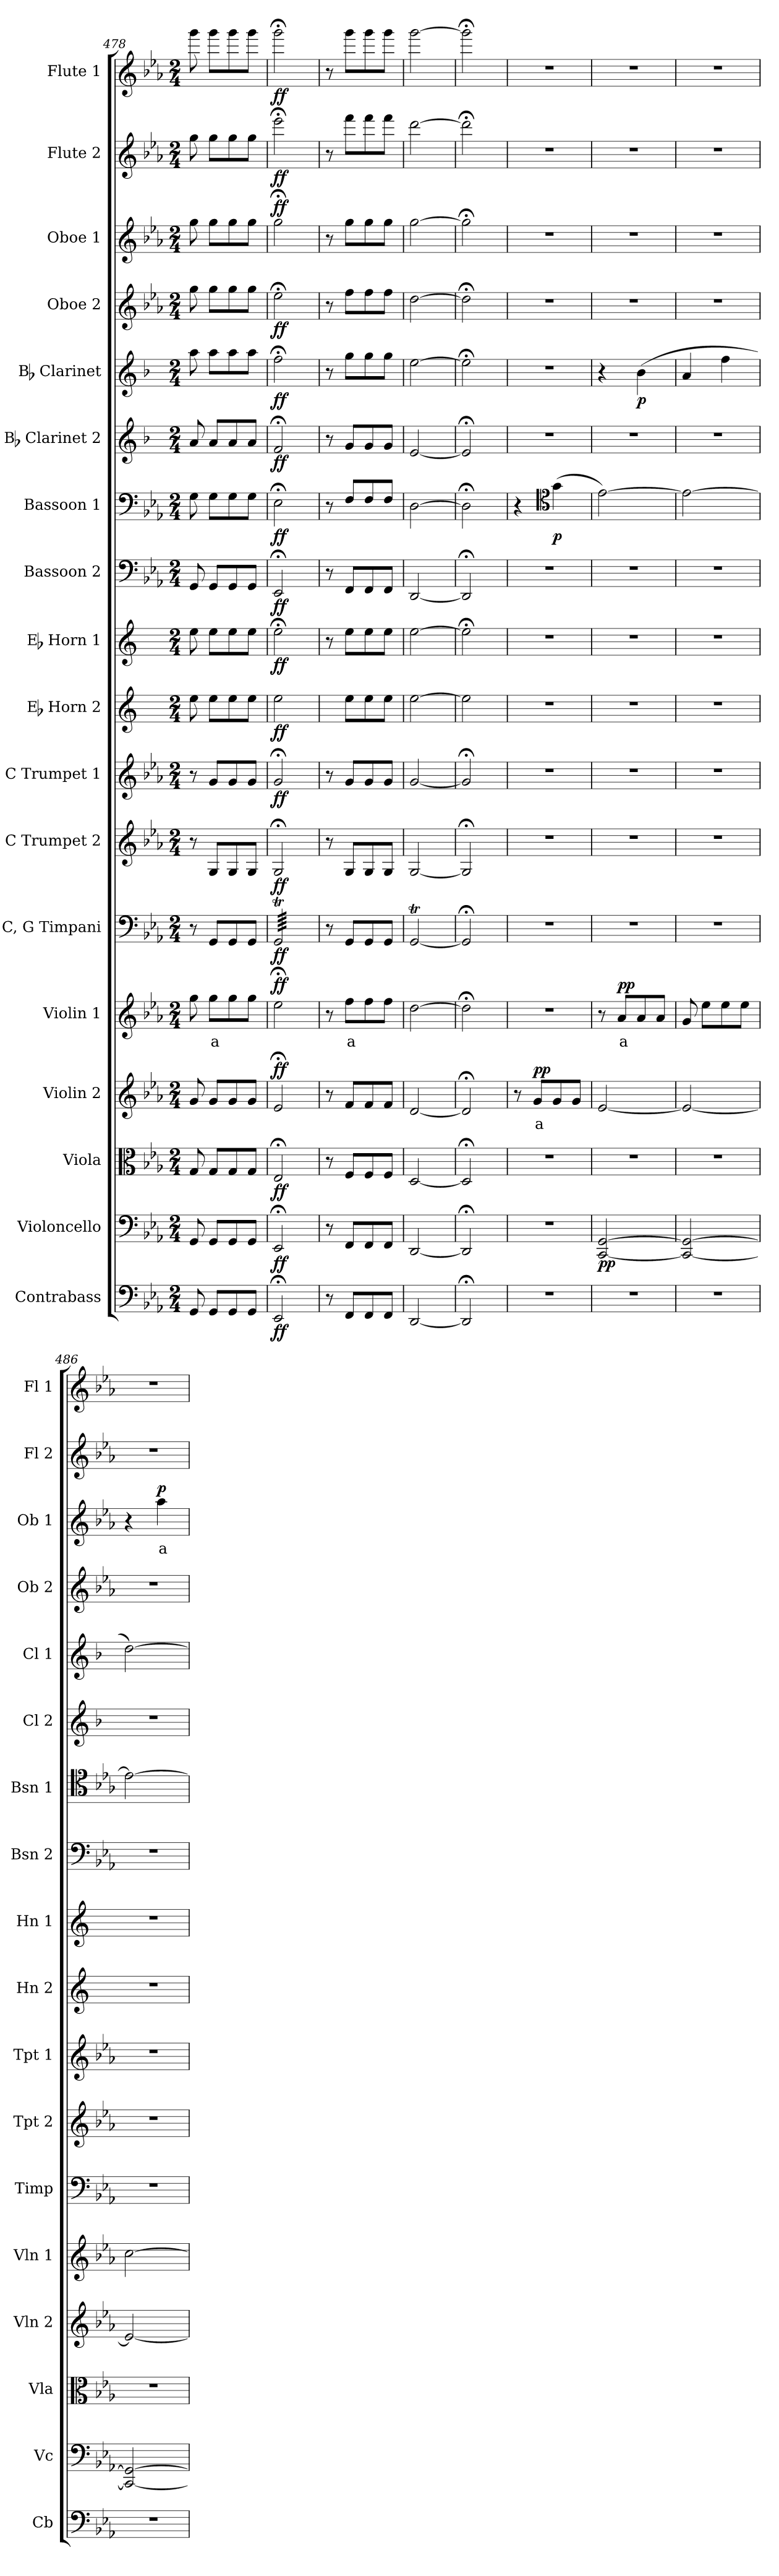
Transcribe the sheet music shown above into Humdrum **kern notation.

**kern	**dynam	**kern	**dynam	**kern	**dynam	**kern	**text	**dynam	**kern	**text	**dynam	**kern	**dynam	**kern	**dynam	**kern	**dynam	**kern	**dynam	**kern	**dynam	**kern	**dynam	**kern	**dynam	**kern	**dynam	**kern	**dynam	**kern	**dynam	**kern	**text	**dynam	**kern	**dynam	**kern	**dynam
*part18	*part18	*part17	*part17	*part16	*part16	*part15	*part15	*part15	*part14	*part14	*part14	*part13	*part13	*part12	*part12	*part11	*part11	*part10	*part10	*part9	*part9	*part8	*part8	*part7	*part7	*part6	*part6	*part5	*part5	*part4	*part4	*part3	*part3	*part3	*part2	*part2	*part1	*part1
*staff18	*staff18	*staff17	*staff17	*staff16	*staff16	*staff15	*staff15	*staff15	*staff14	*staff14	*staff14	*staff13	*staff13	*staff12	*staff12	*staff11	*staff11	*staff10	*staff10	*staff9	*staff9	*staff8	*staff8	*staff7	*staff7	*staff6	*staff6	*staff5	*staff5	*staff4	*staff4	*staff3	*staff3	*staff3	*staff2	*staff2	*staff1	*staff1
*I"Contrabass	*	*I"Violoncello	*	*I"Viola	*	*I"Violin 2	*	*	*I"Violin 1	*	*	*I"C, G Timpani	*	*I"C Trumpet 2	*	*I"C Trumpet 1	*	*I"Eb Horn 2	*	*I"Eb Horn 1	*	*I"Bassoon 2	*	*I"Bassoon 1	*	*I"Bb Clarinet 2	*	*I"Bb Clarinet	*	*I"Oboe 2	*	*I"Oboe 1	*	*	*I"Flute 2	*	*I"Flute 1	*
*I'Cb	*	*I'Vc	*	*I'Vla	*	*I'Vln 2	*	*	*I'Vln 1	*	*	*I'Timp	*	*I'Tpt 2	*	*I'Tpt 1	*	*I'Hn 2	*	*I'Hn 1	*	*I'Bsn 2	*	*I'Bsn 1	*	*I'Cl 2	*	*I'Cl 1	*	*I'Ob 2	*	*I'Ob 1	*	*	*I'Fl 2	*	*I'Fl 1	*
*clefF4	*	*clefF4	*	*clefC3	*	*clefG2	*	*	*clefG2	*	*	*clefF4	*	*clefG2	*	*clefG2	*	*clefG2	*	*clefG2	*	*clefF4	*	*clefF4	*	*clefG2	*	*clefG2	*	*clefG2	*	*clefG2	*	*	*clefG2	*	*clefG2	*
*ITrd7c12	*	*	*	*	*	*	*	*	*	*	*	*	*	*	*	*	*	*ITrd5c9	*	*ITrd5c9	*	*	*	*	*	*ITrd1c2	*	*ITrd1c2	*	*	*	*	*	*	*	*	*	*
*k[b-e-a-]	*	*k[b-e-a-]	*	*k[b-e-a-]	*	*k[b-e-a-]	*	*	*k[b-e-a-]	*	*	*k[b-e-a-]	*	*k[b-e-a-]	*	*k[b-e-a-]	*	*k[b-e-a-]	*	*k[b-e-a-]	*	*k[b-e-a-]	*	*k[b-e-a-]	*	*k[b-e-a-]	*	*k[b-e-a-]	*	*k[b-e-a-]	*	*k[b-e-a-]	*	*	*k[b-e-a-]	*	*k[b-e-a-]	*
*M2/4	*	*M2/4	*	*M2/4	*	*M2/4	*	*	*M2/4	*	*	*M2/4	*	*M2/4	*	*M2/4	*	*M2/4	*	*M2/4	*	*M2/4	*	*M2/4	*	*M2/4	*	*M2/4	*	*M2/4	*	*M2/4	*	*	*M2/4	*	*M2/4	*
=478	=478	=478	=478	=478	=478	=478	=478	=478	=478	=478	=478	=478	=478	=478	=478	=478	=478	=478	=478	=478	=478	=478	=478	=478	=478	=478	=478	=478	=478	=478	=478	=478	=478	=478	=478	=478	=478	=478
8GGG/	.	8GG/	.	8G/	.	8g/	.	.	8gg\	.	.	8r	.	8r	.	8r	.	8g\	.	8g\	.	8GG/	.	8G\	.	8g/	.	8gg\	.	8gg\	.	8gg\	.	.	8gg\	.	8ggg\	.
!	!	!	!	!	!	!	!	!	!	!LO:LY:b:color=#FF0000	!	!	!	!	!	!	!	!	!	!	!	!	!	!	!	!	!	!	!	!	!	!	!	!	!	!	!	!
8GGG/L	.	8GG/L	.	8G/L	.	8g/L	.	.	8gg\L	a	.	8GG/L	.	8G/L	.	8g/L	.	8g\L	.	8g\L	.	8GG/L	.	8G\L	.	8g/L	.	8gg\L	.	8gg\L	.	8gg\L	.	.	8gg\L	.	8ggg\L	.
8GGG/	.	8GG/	.	8G/	.	8g/	.	.	8gg\	.	.	8GG/	.	8G/	.	8g/	.	8g\	.	8g\	.	8GG/	.	8G\	.	8g/	.	8gg\	.	8gg\	.	8gg\	.	.	8gg\	.	8ggg\	.
8GGG/J	.	8GG/J	.	8G/J	.	8g/J	.	.	8gg\J	.	.	8GG/J	.	8G/J	.	8g/J	.	8g\J	.	8g\J	.	8GG/J	.	8G\J	.	8g/J	.	8gg\J	.	8gg\J	.	8gg\J	.	.	8gg\J	.	8ggg\J	.
=479	=479	=479	=479	=479	=479	=479	=479	=479	=479	=479	=479	=479	=479	=479	=479	=479	=479	=479	=479	=479	=479	=479	=479	=479	=479	=479	=479	=479	=479	=479	=479	=479	=479	=479	=479	=479	=479	=479
!	!LO:DY:b	!	!LO:DY:b	!	!LO:DY:b	!	!	!LO:DY:b	!	!	!LO:DY:b	!	!LO:DY:b	!	!LO:DY:b	!	!LO:DY:b	!	!LO:DY:b	!	!LO:DY:b	!	!LO:DY:b	!	!LO:DY:b	!	!LO:DY:b	!	!LO:DY:b	!	!LO:DY:b	!	!	!LO:DY:b	!	!LO:DY:b	!	!LO:DY:b
*	*	*	*	*	*	*	*	*	*	*	*	*tremolo	*	*	*	*	*	*	*	*	*	*	*	*	*	*	*	*	*	*	*	*	*	*	*	*	*	*
2EEE-;</	ff	2EE-;</	ff	2E-;</	ff	2e-;</	.	ff	2ee-;<\	.	ff	64GGt/LLLL	ff	2G;</	ff	2g;</	ff	2g\	ff	2g;<\	ff	2EE-;</	ff	2E-;<\	ff	2e-;</	ff	2ee-;<\	ff	2ee-;<\	ff	2gg;<\	.	ff	2eee-;<\	ff	2ggg;<\	ff
.	.	.	.	.	.	.	.	.	.	.	.	64GGt/	.	.	.	.	.	.	.	.	.	.	.	.	.	.	.	.	.	.	.	.	.	.	.	.	.	.
.	.	.	.	.	.	.	.	.	.	.	.	64GGt/	.	.	.	.	.	.	.	.	.	.	.	.	.	.	.	.	.	.	.	.	.	.	.	.	.	.
.	.	.	.	.	.	.	.	.	.	.	.	64GGt/	.	.	.	.	.	.	.	.	.	.	.	.	.	.	.	.	.	.	.	.	.	.	.	.	.	.
.	.	.	.	.	.	.	.	.	.	.	.	64GGt/	.	.	.	.	.	.	.	.	.	.	.	.	.	.	.	.	.	.	.	.	.	.	.	.	.	.
.	.	.	.	.	.	.	.	.	.	.	.	64GGt/	.	.	.	.	.	.	.	.	.	.	.	.	.	.	.	.	.	.	.	.	.	.	.	.	.	.
.	.	.	.	.	.	.	.	.	.	.	.	64GGt/	.	.	.	.	.	.	.	.	.	.	.	.	.	.	.	.	.	.	.	.	.	.	.	.	.	.
.	.	.	.	.	.	.	.	.	.	.	.	64GGt/	.	.	.	.	.	.	.	.	.	.	.	.	.	.	.	.	.	.	.	.	.	.	.	.	.	.
.	.	.	.	.	.	.	.	.	.	.	.	64GGt/	.	.	.	.	.	.	.	.	.	.	.	.	.	.	.	.	.	.	.	.	.	.	.	.	.	.
.	.	.	.	.	.	.	.	.	.	.	.	64GGt/	.	.	.	.	.	.	.	.	.	.	.	.	.	.	.	.	.	.	.	.	.	.	.	.	.	.
.	.	.	.	.	.	.	.	.	.	.	.	64GGt/	.	.	.	.	.	.	.	.	.	.	.	.	.	.	.	.	.	.	.	.	.	.	.	.	.	.
.	.	.	.	.	.	.	.	.	.	.	.	64GGt/	.	.	.	.	.	.	.	.	.	.	.	.	.	.	.	.	.	.	.	.	.	.	.	.	.	.
.	.	.	.	.	.	.	.	.	.	.	.	64GGt/	.	.	.	.	.	.	.	.	.	.	.	.	.	.	.	.	.	.	.	.	.	.	.	.	.	.
.	.	.	.	.	.	.	.	.	.	.	.	64GGt/	.	.	.	.	.	.	.	.	.	.	.	.	.	.	.	.	.	.	.	.	.	.	.	.	.	.
.	.	.	.	.	.	.	.	.	.	.	.	64GGt/	.	.	.	.	.	.	.	.	.	.	.	.	.	.	.	.	.	.	.	.	.	.	.	.	.	.
.	.	.	.	.	.	.	.	.	.	.	.	64GGt/	.	.	.	.	.	.	.	.	.	.	.	.	.	.	.	.	.	.	.	.	.	.	.	.	.	.
.	.	.	.	.	.	.	.	.	.	.	.	64GGt/	.	.	.	.	.	.	.	.	.	.	.	.	.	.	.	.	.	.	.	.	.	.	.	.	.	.
.	.	.	.	.	.	.	.	.	.	.	.	64GGt/	.	.	.	.	.	.	.	.	.	.	.	.	.	.	.	.	.	.	.	.	.	.	.	.	.	.
.	.	.	.	.	.	.	.	.	.	.	.	64GGt/	.	.	.	.	.	.	.	.	.	.	.	.	.	.	.	.	.	.	.	.	.	.	.	.	.	.
.	.	.	.	.	.	.	.	.	.	.	.	64GGt/	.	.	.	.	.	.	.	.	.	.	.	.	.	.	.	.	.	.	.	.	.	.	.	.	.	.
.	.	.	.	.	.	.	.	.	.	.	.	64GGt/	.	.	.	.	.	.	.	.	.	.	.	.	.	.	.	.	.	.	.	.	.	.	.	.	.	.
.	.	.	.	.	.	.	.	.	.	.	.	64GGt/	.	.	.	.	.	.	.	.	.	.	.	.	.	.	.	.	.	.	.	.	.	.	.	.	.	.
.	.	.	.	.	.	.	.	.	.	.	.	64GGt/	.	.	.	.	.	.	.	.	.	.	.	.	.	.	.	.	.	.	.	.	.	.	.	.	.	.
.	.	.	.	.	.	.	.	.	.	.	.	64GGt/	.	.	.	.	.	.	.	.	.	.	.	.	.	.	.	.	.	.	.	.	.	.	.	.	.	.
.	.	.	.	.	.	.	.	.	.	.	.	64GGt/	.	.	.	.	.	.	.	.	.	.	.	.	.	.	.	.	.	.	.	.	.	.	.	.	.	.
.	.	.	.	.	.	.	.	.	.	.	.	64GGt/	.	.	.	.	.	.	.	.	.	.	.	.	.	.	.	.	.	.	.	.	.	.	.	.	.	.
.	.	.	.	.	.	.	.	.	.	.	.	64GGt/	.	.	.	.	.	.	.	.	.	.	.	.	.	.	.	.	.	.	.	.	.	.	.	.	.	.
.	.	.	.	.	.	.	.	.	.	.	.	64GGt/	.	.	.	.	.	.	.	.	.	.	.	.	.	.	.	.	.	.	.	.	.	.	.	.	.	.
.	.	.	.	.	.	.	.	.	.	.	.	64GGt/	.	.	.	.	.	.	.	.	.	.	.	.	.	.	.	.	.	.	.	.	.	.	.	.	.	.
.	.	.	.	.	.	.	.	.	.	.	.	64GGt/	.	.	.	.	.	.	.	.	.	.	.	.	.	.	.	.	.	.	.	.	.	.	.	.	.	.
.	.	.	.	.	.	.	.	.	.	.	.	64GGt/	.	.	.	.	.	.	.	.	.	.	.	.	.	.	.	.	.	.	.	.	.	.	.	.	.	.
.	.	.	.	.	.	.	.	.	.	.	.	64GGt/JJJJ	.	.	.	.	.	.	.	.	.	.	.	.	.	.	.	.	.	.	.	.	.	.	.	.	.	.
*	*	*	*	*	*	*	*	*	*	*	*	*Xtremolo	*	*	*	*	*	*	*	*	*	*	*	*	*	*	*	*	*	*	*	*	*	*	*	*	*	*
=480	=480	=480	=480	=480	=480	=480	=480	=480	=480	=480	=480	=480	=480	=480	=480	=480	=480	=480	=480	=480	=480	=480	=480	=480	=480	=480	=480	=480	=480	=480	=480	=480	=480	=480	=480	=480	=480	=480
8r	.	8r	.	8r	.	8r	.	.	8r	.	.	8r	.	8r	.	8r	.	8ryy	.	8r	.	8r	.	8r	.	8r	.	8r	.	8r	.	8r	.	.	8r	.	8r	.
!	!	!	!	!	!	!	!	!	!	!LO:LY:b:color=#FF0000	!	!	!	!	!	!	!	!	!	!	!	!	!	!	!	!	!	!	!	!	!	!	!	!	!	!	!	!
8FFF/L	.	8FF/L	.	8F/L	.	8f/L	.	.	8ff\L	a	.	8GG/L	.	8G/L	.	8g/L	.	8g\L	.	8g\L	.	8FF/L	.	8F/L	.	8f/L	.	8ff\L	.	8ff\L	.	8gg\L	.	.	8fff\L	.	8ggg\L	.
8FFF/	.	8FF/	.	8F/	.	8f/	.	.	8ff\	.	.	8GG/	.	8G/	.	8g/	.	8g\	.	8g\	.	8FF/	.	8F/	.	8f/	.	8ff\	.	8ff\	.	8gg\	.	.	8fff\	.	8ggg\	.
8FFF/J	.	8FF/J	.	8F/J	.	8f/J	.	.	8ff\J	.	.	8GG/J	.	8G/J	.	8g/J	.	8g\J	.	8g\J	.	8FF/J	.	8F/J	.	8f/J	.	8ff\J	.	8ff\J	.	8gg\J	.	.	8fff\J	.	8ggg\J	.
=481	=481	=481	=481	=481	=481	=481	=481	=481	=481	=481	=481	=481	=481	=481	=481	=481	=481	=481	=481	=481	=481	=481	=481	=481	=481	=481	=481	=481	=481	=481	=481	=481	=481	=481	=481	=481	=481	=481
[2DDD/	.	[2DD/	.	[2D/	.	[2d/	.	.	[2dd\	.	.	[2GGt/	.	[2G/	.	[2g/	.	[2g\	.	[2g\	.	[2DD/	.	[2D\	.	[2d/	.	[2dd\	.	[2dd\	.	[2gg\	.	.	[2ddd\	.	[2ggg\	.
=482	=482	=482	=482	=482	=482	=482	=482	=482	=482	=482	=482	=482	=482	=482	=482	=482	=482	=482	=482	=482	=482	=482	=482	=482	=482	=482	=482	=482	=482	=482	=482	=482	=482	=482	=482	=482	=482	=482
2DDD;</]	.	2DD;</]	.	2D;</]	.	2d;</]	.	.	2dd;<\]	.	.	2GGTTT;</]	.	2G;</]	.	2g;</]	.	2g\]	.	2g;<\]	.	2DD;</]	.	2D;<\]	.	2d;</]	.	2dd;<\]	.	2dd;<\]	.	2gg;<\]	.	.	2ddd;<\]	.	2ggg;<\]	.
=483	=483	=483	=483	=483	=483	=483	=483	=483	=483	=483	=483	=483	=483	=483	=483	=483	=483	=483	=483	=483	=483	=483	=483	=483	=483	=483	=483	=483	=483	=483	=483	=483	=483	=483	=483	=483	=483	=483
2r	.	2r	.	2r	.	8r	.	.	2r	.	.	2r	.	2r	.	2r	.	2r	.	2r	.	2r	.	4r	.	2r	.	2r	.	2r	.	2r	.	.	2r	.	2r	.
!	!	!	!	!	!	!	!LO:LY:b:color=#FF0000	!LO:DY:b	!	!	!	!	!	!	!	!	!	!	!	!	!	!	!	!	!	!	!	!	!	!	!	!	!	!	!	!	!	!
.	.	.	.	.	.	8g/L	a	pp	.	.	.	.	.	.	.	.	.	.	.	.	.	.	.	.	.	.	.	.	.	.	.	.	.	.	.	.	.	.
*	*	*	*	*	*	*	*	*	*	*	*	*	*	*	*	*	*	*	*	*	*	*	*	*clefC4	*	*	*	*	*	*	*	*	*	*	*	*	*	*
!	!	!	!	!	!	!	!	!	!	!	!	!	!	!	!	!	!	!	!	!	!	!	!	!	!LO:DY:b	!	!	!	!	!	!	!	!	!	!	!	!	!
.	.	.	.	.	.	8g/	.	.	.	.	.	.	.	.	.	.	.	.	.	.	.	.	.	(4g\	p	.	.	.	.	.	.	.	.	.	.	.	.	.
.	.	.	.	.	.	8g/J	.	.	.	.	.	.	.	.	.	.	.	.	.	.	.	.	.	.	.	.	.	.	.	.	.	.	.	.	.	.	.	.
=484	=484	=484	=484	=484	=484	=484	=484	=484	=484	=484	=484	=484	=484	=484	=484	=484	=484	=484	=484	=484	=484	=484	=484	=484	=484	=484	=484	=484	=484	=484	=484	=484	=484	=484	=484	=484	=484	=484
!	!	!	!LO:DY:b	!	!	!	!	!	!	!	!	!	!	!	!	!	!	!	!	!	!	!	!	!	!	!	!	!	!	!	!	!	!	!	!	!	!	!
2r	.	[2CC/ [2GG/	pp	2r	.	[2e-/	.	.	8r	.	.	2r	.	2r	.	2r	.	2r	.	2r	.	2r	.	[2e-\)	.	2r	.	4r	.	2r	.	2r	.	.	2r	.	2r	.
!	!	!	!	!	!	!	!	!	!	!LO:LY:b:color=#FF0000	!LO:DY:b	!	!	!	!	!	!	!	!	!	!	!	!	!	!	!	!	!	!	!	!	!	!	!	!	!	!	!
.	.	.	.	.	.	.	.	.	8a-/L	a	pp	.	.	.	.	.	.	.	.	.	.	.	.	.	.	.	.	.	.	.	.	.	.	.	.	.	.	.
!	!	!	!	!	!	!	!	!	!	!	!	!	!	!	!	!	!	!	!	!	!	!	!	!	!	!	!	!	!LO:DY:b	!	!	!	!	!	!	!	!	!
.	.	.	.	.	.	.	.	.	8a-/	.	.	.	.	.	.	.	.	.	.	.	.	.	.	.	.	.	.	(4a-\	p	.	.	.	.	.	.	.	.	.
.	.	.	.	.	.	.	.	.	8a-/J	.	.	.	.	.	.	.	.	.	.	.	.	.	.	.	.	.	.	.	.	.	.	.	.	.	.	.	.	.
!!LO:PB:g=z
=485	=485	=485	=485	=485	=485	=485	=485	=485	=485	=485	=485	=485	=485	=485	=485	=485	=485	=485	=485	=485	=485	=485	=485	=485	=485	=485	=485	=485	=485	=485	=485	=485	=485	=485	=485	=485	=485	=485
2r	.	2CC/_ 2GG/_	.	2r	.	2e-/_	.	.	8g/	.	.	2r	.	2r	.	2r	.	2r	.	2r	.	2r	.	2e-\_	.	2r	.	4g/	.	2r	.	2r	.	.	2r	.	2r	.
.	.	.	.	.	.	.	.	.	8ee-\L	.	.	.	.	.	.	.	.	.	.	.	.	.	.	.	.	.	.	.	.	.	.	.	.	.	.	.	.	.
.	.	.	.	.	.	.	.	.	8ee-\	.	.	.	.	.	.	.	.	.	.	.	.	.	.	.	.	.	.	4ee-\	.	.	.	.	.	.	.	.	.	.
.	.	.	.	.	.	.	.	.	8ee-\J	.	.	.	.	.	.	.	.	.	.	.	.	.	.	.	.	.	.	.	.	.	.	.	.	.	.	.	.	.
=486	=486	=486	=486	=486	=486	=486	=486	=486	=486	=486	=486	=486	=486	=486	=486	=486	=486	=486	=486	=486	=486	=486	=486	=486	=486	=486	=486	=486	=486	=486	=486	=486	=486	=486	=486	=486	=486	=486
2r	.	2CC/_ 2GG/_	.	2r	.	2e-/_	.	.	[2cc\	.	.	2r	.	2r	.	2r	.	2r	.	2r	.	2r	.	2e-\_	.	2r	.	[2cc\)	.	2r	.	4r	.	.	2r	.	2r	.
!	!	!	!	!	!	!	!	!	!	!	!	!	!	!	!	!	!	!	!	!	!	!	!	!	!	!	!	!	!	!	!	!	!LO:LY:b:color=#FF0000	!LO:DY:b	!	!	!	!
.	.	.	.	.	.	.	.	.	.	.	.	.	.	.	.	.	.	.	.	.	.	.	.	.	.	.	.	.	.	.	.	4aa-\	a	p	.	.	.	.
=	=	=	=	=	=	=	=	=	=	=	=	=	=	=	=	=	=	=	=	=	=	=	=	=	=	=	=	=	=	=	=	=	=	=	=	=	=	=
*-	*-	*-	*-	*-	*-	*-	*-	*-	*-	*-	*-	*-	*-	*-	*-	*-	*-	*-	*-	*-	*-	*-	*-	*-	*-	*-	*-	*-	*-	*-	*-	*-	*-	*-	*-	*-	*-	*-
